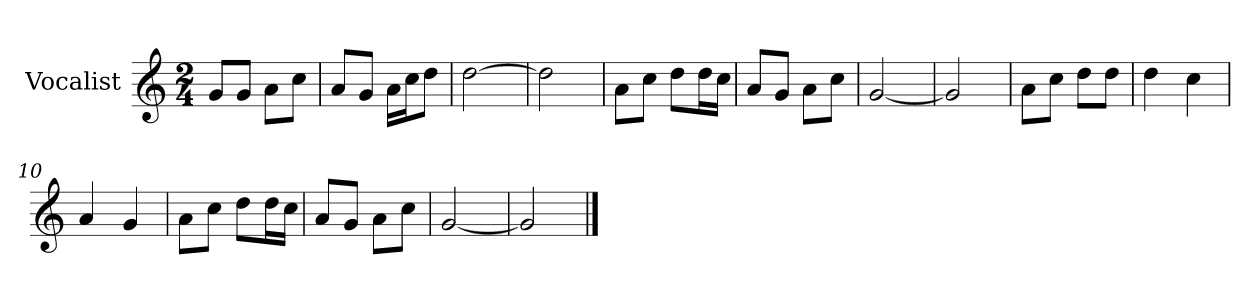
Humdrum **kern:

**kern
*part1
*staff1
*I"Vocalist
*k[]
*C:
*M2/4
=
8gL
8gJ
8aL
8ccJ
=1
8aL
8gJ
16aLL
16ccJ
8ddJ
=2
[2dd
=3
2dd]
=4
8aL
8ccJ
8ddL
16ddL
16ccJJ
=5
8aL
8gJ
8aL
8ccJ
=6
[2g
=7
2g]
=8
8aL
8ccJ
8ddL
8ddJ
=9
4dd
4cc
=10
4a
4g
=11
8aL
8ccJ
8ddL
16ddL
16ccJJ
=12
8aL
8gJ
8aL
8ccJ
=13
[2g
=14
2g]
==
*-
